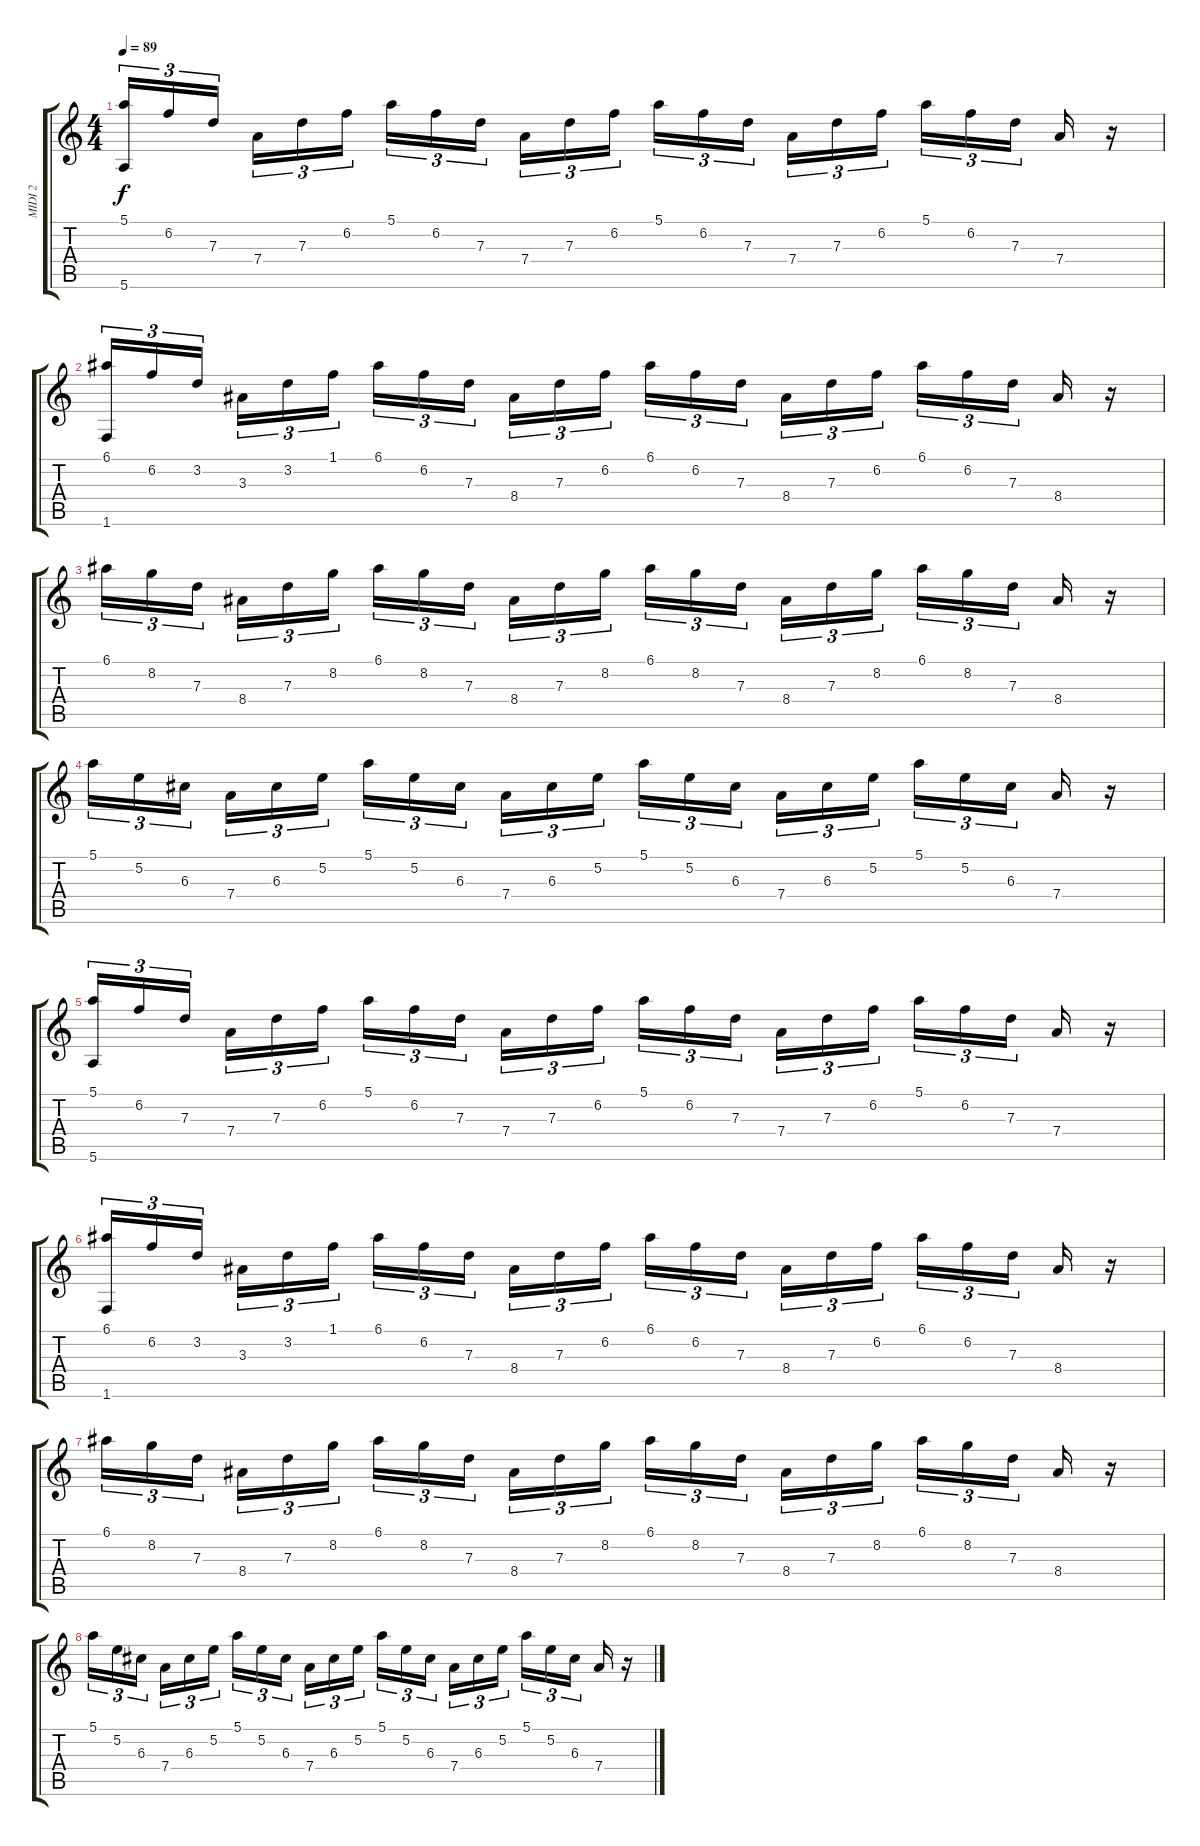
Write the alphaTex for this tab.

\track ("MIDI 2" "MIDI 2") {instrument acousticguitarnylon}
\staff {score tabs}
\tuning (E4 B3 G3 D3 A2 E2) {hide}
\ts (4 4)
\tempo 89
\clef g2
\ks c
(5.1 5.6).16{tu (3 2) dy f} 6.2.16{tu (3 2)} 7.3.16{tu (3 2)} 7.4.16{tu (3 2)} 7.3.16{tu (3 2)} 6.2.16{tu (3 2)} 5.1.16{tu (3 2)} 6.2.16{tu (3 2)} 7.3.16{tu (3 2)} 7.4.16{tu (3 2)} 7.3.16{tu (3 2)} 6.2.16{tu (3 2)} 5.1.16{tu (3 2)} 6.2.16{tu (3 2)} 7.3.16{tu (3 2)} 7.4.16{tu (3 2)} 7.3.16{tu (3 2)} 6.2.16{tu (3 2)} 5.1.16{tu (3 2)} 6.2.16{tu (3 2)} 7.3.16{tu (3 2)} 7.4.16 r.16 |
(6.1 1.6).16{tu (3 2)} 6.2.16{tu (3 2)} 3.2.16{tu (3 2)} 3.3.16{tu (3 2)} 3.2.16{tu (3 2)} 1.1.16{tu (3 2)} 6.1.16{tu (3 2)} 6.2.16{tu (3 2)} 7.3.16{tu (3 2)} 8.4.16{tu (3 2)} 7.3.16{tu (3 2)} 6.2.16{tu (3 2)} 6.1.16{tu (3 2)} 6.2.16{tu (3 2)} 7.3.16{tu (3 2)} 8.4.16{tu (3 2)} 7.3.16{tu (3 2)} 6.2.16{tu (3 2)} 6.1.16{tu (3 2)} 6.2.16{tu (3 2)} 7.3.16{tu (3 2)} 8.4.16 r.16 |
6.1.16{tu (3 2)} 8.2.16{tu (3 2)} 7.3.16{tu (3 2)} 8.4.16{tu (3 2)} 7.3.16{tu (3 2)} 8.2.16{tu (3 2)} 6.1.16{tu (3 2)} 8.2.16{tu (3 2)} 7.3.16{tu (3 2)} 8.4.16{tu (3 2)} 7.3.16{tu (3 2)} 8.2.16{tu (3 2)} 6.1.16{tu (3 2)} 8.2.16{tu (3 2)} 7.3.16{tu (3 2)} 8.4.16{tu (3 2)} 7.3.16{tu (3 2)} 8.2.16{tu (3 2)} 6.1.16{tu (3 2)} 8.2.16{tu (3 2)} 7.3.16{tu (3 2)} 8.4.16 r.16 |
5.1.16{tu (3 2)} 5.2.16{tu (3 2)} 6.3.16{tu (3 2)} 7.4.16{tu (3 2)} 6.3.16{tu (3 2)} 5.2.16{tu (3 2)} 5.1.16{tu (3 2)} 5.2.16{tu (3 2)} 6.3.16{tu (3 2)} 7.4.16{tu (3 2)} 6.3.16{tu (3 2)} 5.2.16{tu (3 2)} 5.1.16{tu (3 2)} 5.2.16{tu (3 2)} 6.3.16{tu (3 2)} 7.4.16{tu (3 2)} 6.3.16{tu (3 2)} 5.2.16{tu (3 2)} 5.1.16{tu (3 2)} 5.2.16{tu (3 2)} 6.3.16{tu (3 2)} 7.4.16 r.16 |
(5.1 5.6).16{tu (3 2)} 6.2.16{tu (3 2)} 7.3.16{tu (3 2)} 7.4.16{tu (3 2)} 7.3.16{tu (3 2)} 6.2.16{tu (3 2)} 5.1.16{tu (3 2)} 6.2.16{tu (3 2)} 7.3.16{tu (3 2)} 7.4.16{tu (3 2)} 7.3.16{tu (3 2)} 6.2.16{tu (3 2)} 5.1.16{tu (3 2)} 6.2.16{tu (3 2)} 7.3.16{tu (3 2)} 7.4.16{tu (3 2)} 7.3.16{tu (3 2)} 6.2.16{tu (3 2)} 5.1.16{tu (3 2)} 6.2.16{tu (3 2)} 7.3.16{tu (3 2)} 7.4.16 r.16 |
(6.1 1.6).16{tu (3 2)} 6.2.16{tu (3 2)} 3.2.16{tu (3 2)} 3.3.16{tu (3 2)} 3.2.16{tu (3 2)} 1.1.16{tu (3 2)} 6.1.16{tu (3 2)} 6.2.16{tu (3 2)} 7.3.16{tu (3 2)} 8.4.16{tu (3 2)} 7.3.16{tu (3 2)} 6.2.16{tu (3 2)} 6.1.16{tu (3 2)} 6.2.16{tu (3 2)} 7.3.16{tu (3 2)} 8.4.16{tu (3 2)} 7.3.16{tu (3 2)} 6.2.16{tu (3 2)} 6.1.16{tu (3 2)} 6.2.16{tu (3 2)} 7.3.16{tu (3 2)} 8.4.16 r.16 |
6.1.16{tu (3 2)} 8.2.16{tu (3 2)} 7.3.16{tu (3 2)} 8.4.16{tu (3 2)} 7.3.16{tu (3 2)} 8.2.16{tu (3 2)} 6.1.16{tu (3 2)} 8.2.16{tu (3 2)} 7.3.16{tu (3 2)} 8.4.16{tu (3 2)} 7.3.16{tu (3 2)} 8.2.16{tu (3 2)} 6.1.16{tu (3 2)} 8.2.16{tu (3 2)} 7.3.16{tu (3 2)} 8.4.16{tu (3 2)} 7.3.16{tu (3 2)} 8.2.16{tu (3 2)} 6.1.16{tu (3 2)} 8.2.16{tu (3 2)} 7.3.16{tu (3 2)} 8.4.16 r.16 |
5.1.16{tu (3 2)} 5.2.16{tu (3 2)} 6.3.16{tu (3 2)} 7.4.16{tu (3 2)} 6.3.16{tu (3 2)} 5.2.16{tu (3 2)} 5.1.16{tu (3 2)} 5.2.16{tu (3 2)} 6.3.16{tu (3 2)} 7.4.16{tu (3 2)} 6.3.16{tu (3 2)} 5.2.16{tu (3 2)} 5.1.16{tu (3 2)} 5.2.16{tu (3 2)} 6.3.16{tu (3 2)} 7.4.16{tu (3 2)} 6.3.16{tu (3 2)} 5.2.16{tu (3 2)} 5.1.16{tu (3 2)} 5.2.16{tu (3 2)} 6.3.16{tu (3 2)} 7.4.16 r.16
